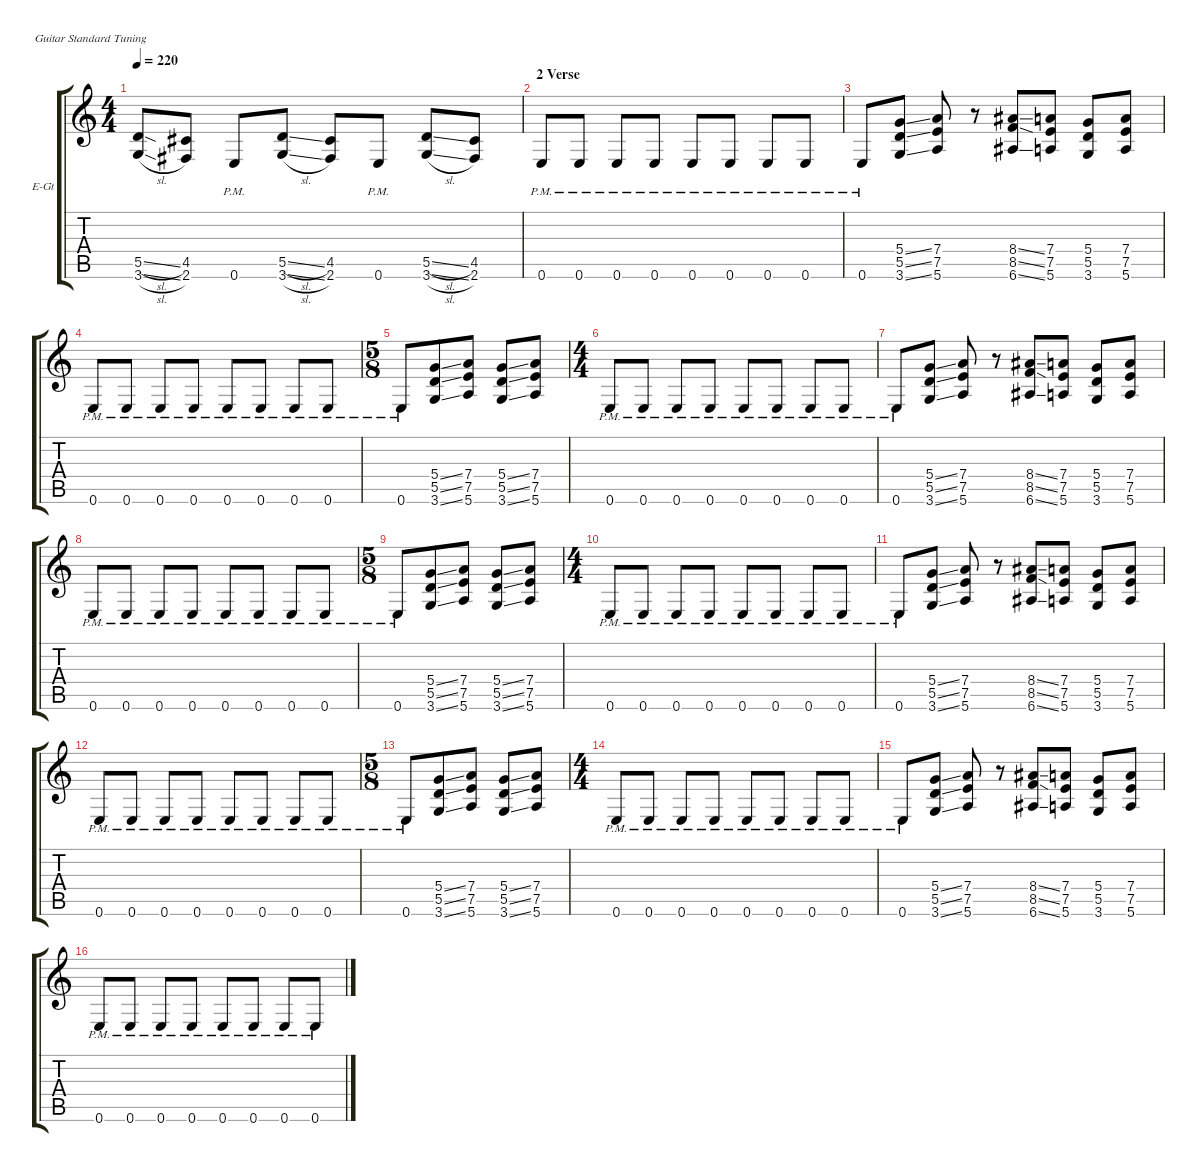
\hideDynamics
\bracketExtendMode groupsimilarinstruments
\firstSystemTrackNameOrientation horizontal
\otherSystemsTrackNameOrientation horizontal
\track ("Kirk Hammet" "E-Gt") {multiBarRest instrument distortionguitar}
\staff {score tabs}
\tuning (E4 B3 G3 D3 A2 E2)
\ts (4 4)
\tempo 220
\clef g2
\ks c
(5.5{sl} 3.6{sl}).8{dy fff} (4.5 2.6).8 0.6{pm}.8{dy mp} (5.5{sl} 3.6{sl}).8{dy fff} (4.5 2.6).8 0.6{pm}.8{dy mp} (5.5{sl} 3.6{sl}).8{dy fff} (4.5 2.6).8 |
\section ("" "2 Verse")
0.6{pm}.8 0.6{pm}.8 0.6{pm}.8 0.6{pm}.8 0.6{pm}.8 0.6{pm}.8 0.6{pm}.8 0.6{pm}.8 |
0.6{pm}.8 (5.4{ss} 5.5{ss} 3.6{ss}).8{dy f} (7.4 7.5 5.6).8 r.8 (8.4{ss} 8.5{ss} 6.6{ss}).8 (7.4 7.5 5.6).8 (5.4 5.5 3.6).8 (7.4 7.5 5.6).8 |
0.6{pm}.8{dy fff} 0.6{pm}.8 0.6{pm}.8 0.6{pm}.8 0.6{pm}.8 0.6{pm}.8 0.6{pm}.8 0.6{pm}.8 |
\ts (5 8)
0.6{pm}.8 (5.4{ss} 5.5{ss} 3.6{ss}).8{dy f} (7.4 7.5 5.6).8 (5.4{ss} 5.5{ss} 3.6{ss}).8 (7.4 7.5 5.6).8 |
\ts (4 4)
0.6{pm}.8{dy fff} 0.6{pm}.8 0.6{pm}.8 0.6{pm}.8 0.6{pm}.8 0.6{pm}.8 0.6{pm}.8 0.6{pm}.8 |
0.6{pm}.8 (5.4{ss} 5.5{ss} 3.6{ss}).8{dy f} (7.4 7.5 5.6).8 r.8 (8.4{ss} 8.5{ss} 6.6{ss}).8 (7.4 7.5 5.6).8 (5.4 5.5 3.6).8 (7.4 7.5 5.6).8 |
0.6{pm}.8{dy fff} 0.6{pm}.8 0.6{pm}.8 0.6{pm}.8 0.6{pm}.8 0.6{pm}.8 0.6{pm}.8 0.6{pm}.8 |
\ts (5 8)
0.6{pm}.8 (5.4{ss} 5.5{ss} 3.6{ss}).8{dy f} (7.4 7.5 5.6).8 (5.4{ss} 5.5{ss} 3.6{ss}).8 (7.4 7.5 5.6).8 |
\ts (4 4)
0.6{pm}.8{dy fff} 0.6{pm}.8 0.6{pm}.8 0.6{pm}.8 0.6{pm}.8 0.6{pm}.8 0.6{pm}.8 0.6{pm}.8 |
0.6{pm}.8 (5.4{ss} 5.5{ss} 3.6{ss}).8{dy f} (7.4 7.5 5.6).8 r.8 (8.4{ss} 8.5{ss} 6.6{ss}).8 (7.4 7.5 5.6).8 (5.4 5.5 3.6).8 (7.4 7.5 5.6).8 |
0.6{pm}.8{dy fff} 0.6{pm}.8 0.6{pm}.8 0.6{pm}.8 0.6{pm}.8 0.6{pm}.8 0.6{pm}.8 0.6{pm}.8 |
\ts (5 8)
0.6{pm}.8 (5.4{ss} 5.5{ss} 3.6{ss}).8{dy f} (7.4 7.5 5.6).8 (5.4{ss} 5.5{ss} 3.6{ss}).8 (7.4 7.5 5.6).8 |
\ts (4 4)
0.6{pm}.8{dy fff} 0.6{pm}.8 0.6{pm}.8 0.6{pm}.8 0.6{pm}.8 0.6{pm}.8 0.6{pm}.8 0.6{pm}.8 |
0.6{pm}.8 (5.4{ss} 5.5{ss} 3.6{ss}).8{dy f} (7.4 7.5 5.6).8 r.8 (8.4{ss} 8.5{ss} 6.6{ss}).8 (7.4 7.5 5.6).8 (5.4 5.5 3.6).8 (7.4 7.5 5.6).8 |
0.6{pm}.8{dy fff} 0.6{pm}.8 0.6{pm}.8 0.6{pm}.8 0.6{pm}.8 0.6{pm}.8 0.6{pm}.8 0.6{pm}.8
